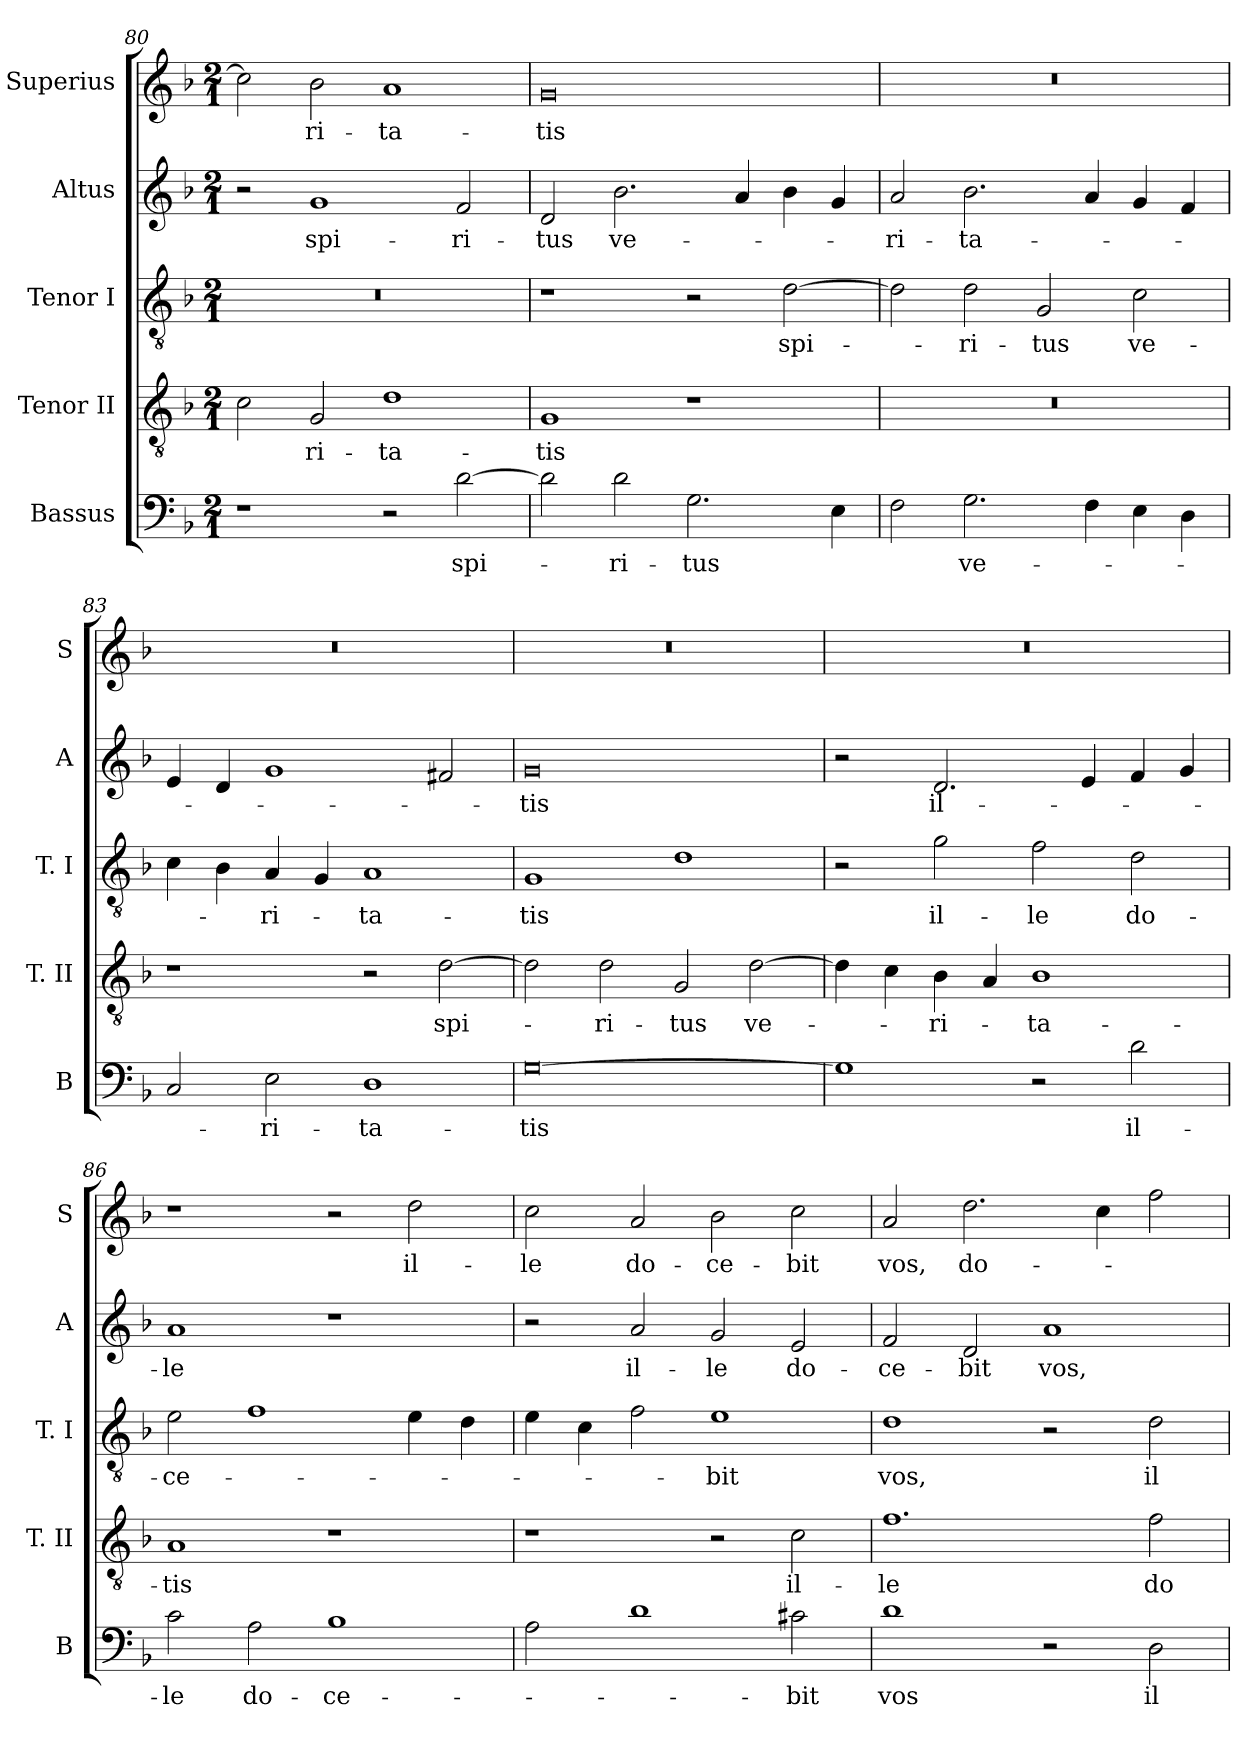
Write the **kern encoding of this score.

**kern	**text	**kern	**text	**kern	**text	**kern	**text	**kern	**text
*part5	*part5	*part4	*part4	*part3	*part3	*part2	*part2	*part1	*part1
*staff5	*staff5	*staff4	*staff4	*staff3	*staff3	*staff2	*staff2	*staff1	*staff1
*I"Bassus	*	*I"Tenor II	*	*I"Tenor I	*	*I"Altus	*	*I"Superius	*
*I'B	*	*I'T. II	*	*I'T. I	*	*I'A	*	*I'S	*
*clefF4	*	*clefGv2	*	*clefGv2	*	*clefG2	*	*clefG2	*
*k[b-]	*	*k[b-]	*	*k[b-]	*	*k[b-]	*	*k[b-]	*
*F:	*	*F:	*	*F:	*	*F:	*	*F:	*
*M2/1	*	*M2/1	*	*M2/1	*	*M2/1	*	*M2/1	*
=80	=80	=80	=80	=80	=80	=80	=80	=80	=80
1r	.	2c	.	0r	.	2r	.	2cc]	.
.	.	2G	-ri-	.	.	1g	spi-	2b-	-ri-
2r	.	1d	-ta-	.	.	.	.	1a	-ta-
[2d	spi-	.	.	.	.	2f	-ri-	.	.
=81	=81	=81	=81	=81	=81	=81	=81	=81	=81
2d]	.	1G	-tis	1r	.	2d	-tus	0g	-tis
2d	-ri-	.	.	.	.	2.b-	ve-	.	.
2.G	-tus	1r	.	2r	.	.	.	.	.
.	.	.	.	.	.	4a	.	.	.
.	.	.	.	[2d	spi-	4b-	.	.	.
4E	.	.	.	.	.	4g	.	.	.
=82	=82	=82	=82	=82	=82	=82	=82	=82	=82
2F	.	0r	.	2d]	.	2a	-ri-	0r	.
2.G	ve-	.	.	2d	-ri-	2.b-	-ta-	.	.
.	.	.	.	2G	-tus	.	.	.	.
4F	.	.	.	.	.	4a	.	.	.
4E	.	.	.	2c	ve-	4g	.	.	.
4D	.	.	.	.	.	4f	.	.	.
=83	=83	=83	=83	=83	=83	=83	=83	=83	=83
2C	.	1r	.	4c	.	4e	.	0r	.
.	.	.	.	4B-	.	4d	.	.	.
2E	-ri-	.	.	4A	-ri-	1g	.	.	.
.	.	.	.	4G	.	.	.	.	.
1D	-ta-	2r	.	1A	-ta-	.	.	.	.
.	.	[2d	spi-	.	.	2f#X	.	.	.
=84	=84	=84	=84	=84	=84	=84	=84	=84	=84
[0G	-tis	2d]	.	1G	-tis	0g	-tis	0r	.
.	.	2d	-ri-	.	.	.	.	.	.
.	.	2G	-tus	1d	.	.	.	.	.
.	.	[2d	ve-	.	.	.	.	.	.
=85	=85	=85	=85	=85	=85	=85	=85	=85	=85
1G]	.	4d]	.	2r	.	2r	.	0r	.
.	.	4c	.	.	.	.	.	.	.
.	.	4B-	-ri-	2g	il-	2.d	il-	.	.
.	.	4A	.	.	.	.	.	.	.
2r	.	1B-	-ta-	2f	-le	.	.	.	.
.	.	.	.	.	.	4e	.	.	.
2d	il-	.	.	2d	do-	4f	.	.	.
.	.	.	.	.	.	4g	.	.	.
=86	=86	=86	=86	=86	=86	=86	=86	=86	=86
2c	-le	1A	-tis	2e	-ce-	1a	-le	1r	.
2A	do-	.	.	1f	.	.	.	.	.
1B-	-ce-	1r	.	.	.	1r	.	2r	.
.	.	.	.	4e	.	.	.	2dd	il-
.	.	.	.	4d	.	.	.	.	.
=87	=87	=87	=87	=87	=87	=87	=87	=87	=87
2A	.	1r	.	4e	.	2r	.	2cc	-le
.	.	.	.	4c	.	.	.	.	.
1d	.	.	.	2f	.	2a	il-	2a	do-
.	.	2r	.	1e	-bit	2g	-le	2b-	-ce-
2c#X	-bit	2c	il-	.	.	2e	do-	2cc	-bit
=88	=88	=88	=88	=88	=88	=88	=88	=88	=88
1d	vos	1.f	-le	1d	vos,	2f	-ce-	2a	vos,
.	.	.	.	.	.	2d	-bit	2.dd	do-
2r	.	.	.	2r	.	1a	vos,	.	.
.	.	.	.	.	.	.	.	4cc	.
2D	il-	2f	do-	2d	il-	.	.	2ff	.
=	=	=	=	=	=	=	=	=	=
*-	*-	*-	*-	*-	*-	*-	*-	*-	*-
